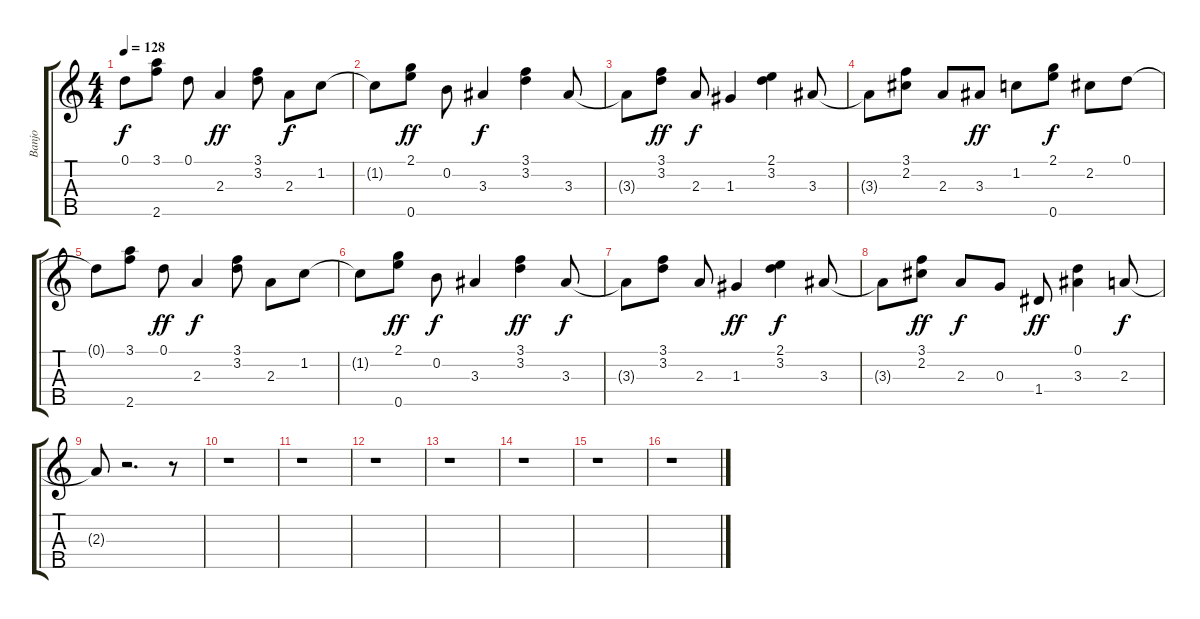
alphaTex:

\track ("Banjo" "Banjo") {instrument banjo}
\staff {score tabs}
\tuning (D4 B3 G3 D3 G4) {hide}
\displaytranspose 12
\ts (4 4)
\tempo 128
\clef g2
\ks c
0.1{t}.8{dy f} (3.1 2.5).8 0.1.8 2.3.4{dy ff} (3.1 3.2).8 2.3.8{dy f} 1.2.8 |
1.2{t}.8 (2.1 0.5).8{dy ff} 0.2.8 3.3.4{dy f} (3.1 3.2).4 3.3.8 |
3.3{t}.8 (3.1 3.2).8{dy ff} 2.3.8{dy f} 1.3.4 (2.1 3.2).4 3.3.8 |
3.3{t}.8 (3.1 2.2).8 2.3.8 3.3.8{dy ff} 1.2.8 (2.1 0.5).8{dy f} 2.2.8 0.1.8 |
0.1{t}.8 (3.1 2.5).8 0.1.8{dy ff} 2.3.4{dy f} (3.1 3.2).8 2.3.8 1.2.8 |
1.2{t}.8 (2.1 0.5).8{dy ff} 0.2.8{dy f} 3.3.4 (3.1 3.2).4{dy ff} 3.3.8{dy f} |
3.3{t}.8 (3.1 3.2).8 2.3.8 1.3.4{dy ff} (2.1 3.2).4{dy f} 3.3.8 |
3.3{t}.8 (3.1 2.2).8{dy ff} 2.3.8{dy f} 0.3.8 1.4.8{dy ff} (0.1 3.3).4 2.3.8{dy f} |
2.3{t}.8 r.2{d} r.8 |
r.1 |
r.1 |
r.1 |
r.1 |
r.1 |
r.1 |
r.1
